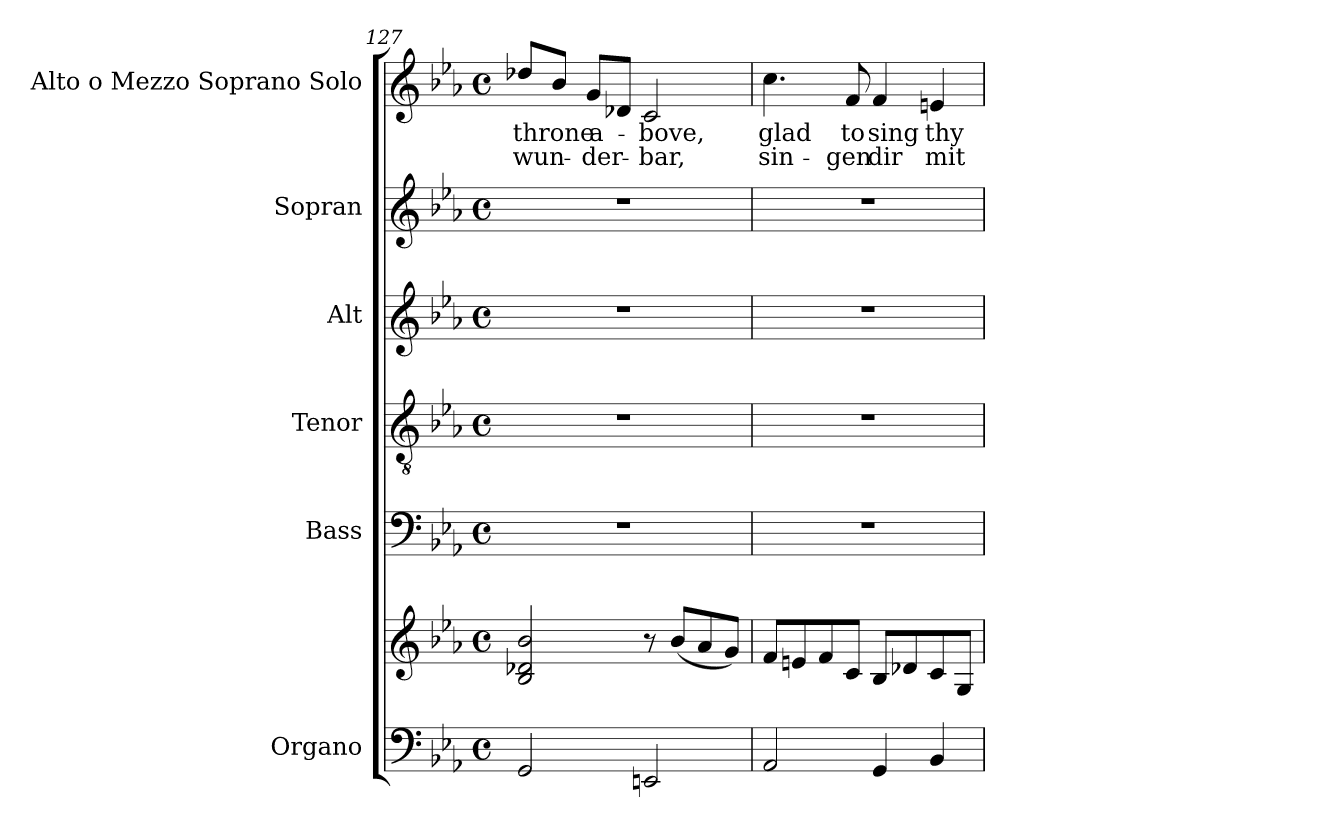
**kern	**kern	**kern	**kern	**kern	**kern	**kern	**text	**text
*part6	*part6	*part5	*part4	*part3	*part2	*part1	*part1	*part1
*staff7	*staff6	*staff5	*staff4	*staff3	*staff2	*staff1	*staff1	*staff1
*I"Organo	*	*I"Bass	*I"Tenor	*I"Alt	*I"Sopran	*I"Alto o Mezzo Soprano Solo	*	*
*	*	*I'B	*I'T	*I'A	*I'S	*I'S o l o	*	*
*clefF4	*clefG2	*clefF4	*clefGv2	*clefG2	*clefG2	*clefG2	*	*
*k[b-e-a-]	*k[b-e-a-]	*k[b-e-a-]	*k[b-e-a-]	*k[b-e-a-]	*k[b-e-a-]	*k[b-e-a-]	*	*
*M4/4	*M4/4	*M4/4	*M4/4	*M4/4	*M4/4	*M4/4	*	*
*met(c)	*met(c)	*met(c)	*met(c)	*met(c)	*met(c)	*met(c)	*	*
=127	=127	=127	=127	=127	=127	=127	=127	=127
2GG/	2B-/ 2d-X/ 2b-/	1r	1r	1r	1r	8dd-X/L	throne	wun-
.	.	.	.	.	.	8b-/J	.	.
.	.	.	.	.	.	8g/L	a-	-der-
.	.	.	.	.	.	8d-X/J	.	.
2EEn/	8r	.	.	.	.	2c/	-bove,	-bar,
.	(8b-/L	.	.	.	.	.	.	.
.	8a-/	.	.	.	.	.	.	.
.	8g/J)	.	.	.	.	.	.	.
!!LO:LB:g=z
=128	=128	=128	=128	=128	=128	=128	=128	=128
2AA-/	8f/L	1r	1r	1r	1r	4.cc\	glad	sin-
.	8en/	.	.	.	.	.	.	.
.	8f/	.	.	.	.	.	.	.
.	8c/J	.	.	.	.	8f/	to	-gen
4GG/	8B-/L	.	.	.	.	4f/	sing	dir
.	8d-X/	.	.	.	.	.	.	.
4BB-/	8c/	.	.	.	.	4en/	thy	mit
.	8G/J	.	.	.	.	.	.	.
=	=	=	=	=	=	=	=	=
*-	*-	*-	*-	*-	*-	*-	*-	*-
